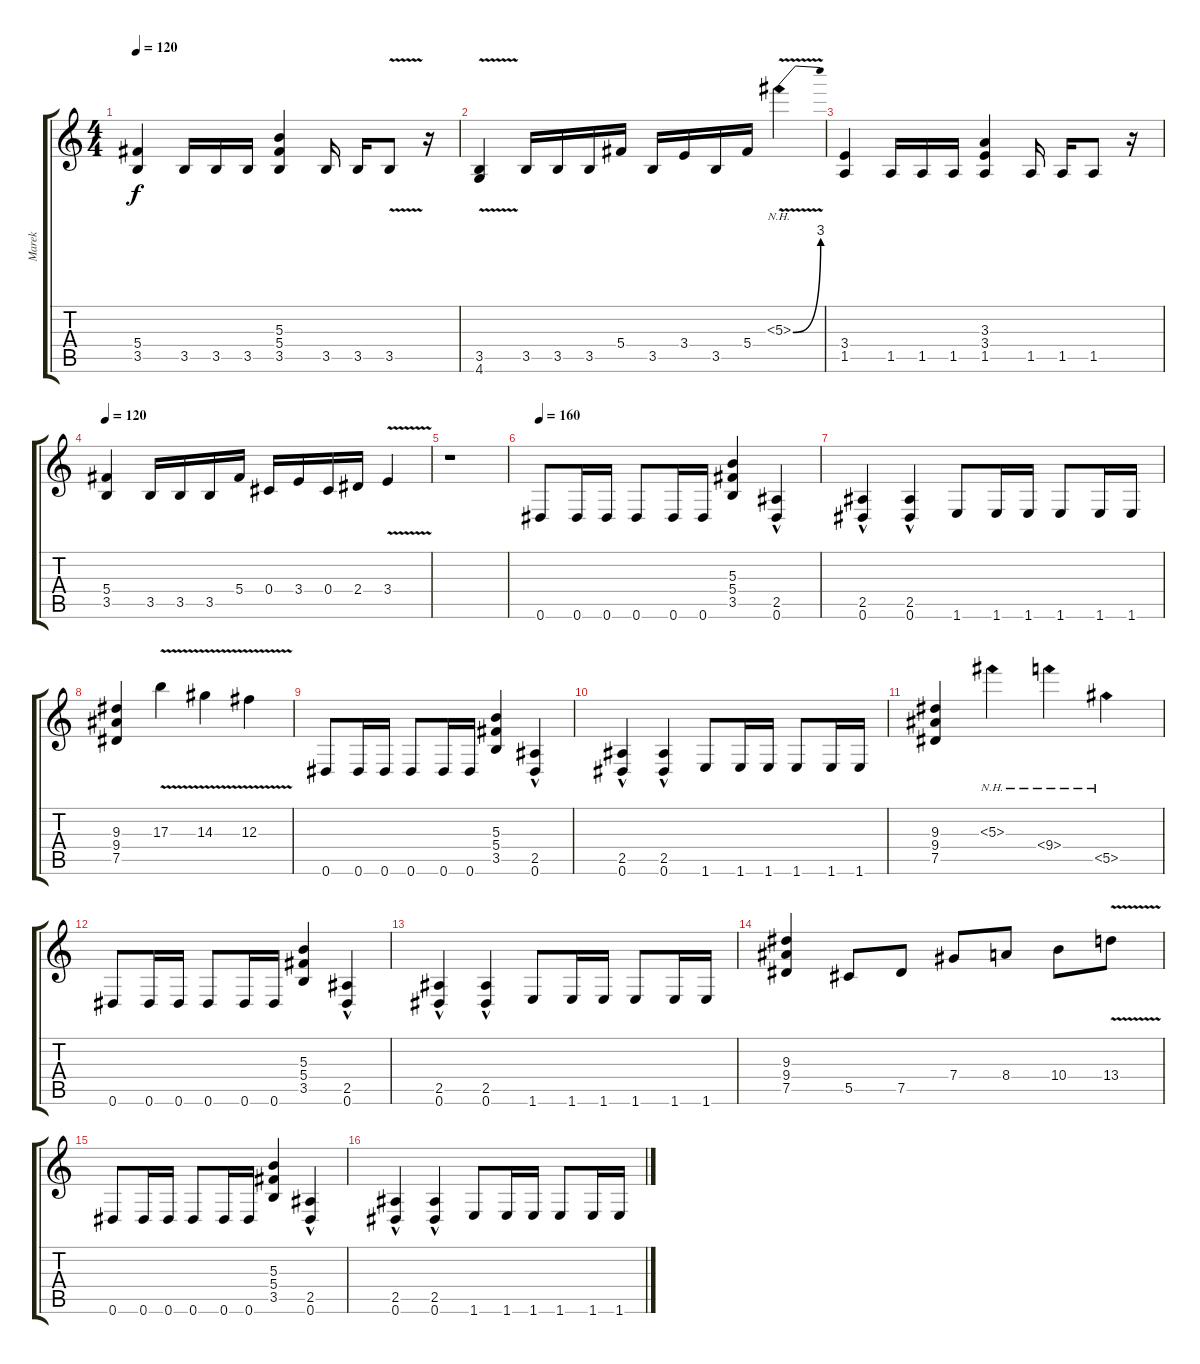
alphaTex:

\track ("Marek" "Marek") {instrument overdrivenguitar}
\staff {score tabs}
\tuning (Eb4 Bb3 Gb3 Db3 Ab2 Eb2) {hide}
\ts (4 4)
\tempo 120
\clef g2
\ks c
(5.4 3.5).4{dy f} 3.5.16 3.5.16 3.5.16 (5.3 5.4 3.5).4 3.5.16 3.5.16 3.5{v}.8 r.16 |
(3.5 4.6{v}).4 3.5.16 3.5.16 3.5.16 5.4.16 3.5.16 3.4.16 3.5.16 5.4.16 5.3{be (bend 0 0 60 12) nh v}.4 |
(3.4 1.5).4 1.5.16 1.5.16 1.5.16 (3.3 3.4 1.5).4 1.5.16 1.5.16 1.5.8 r.16 |
\tempo 120
(5.4 3.5).4 3.5.16 3.5.16 3.5.16 5.4.16 0.4.16 3.4.16 0.4.16 2.4.16 3.4{v}.4 |
r.1 |
\tempo 160
0.6.8 0.6.16 0.6.16 0.6.8 0.6.16 0.6.16 (5.3 5.4 3.5).4 (2.5{hac} 0.6{hac}).4 |
(2.5{hac} 0.6{hac}).4 (2.5 0.6{hac}).4 1.6.8 1.6.16 1.6.16 1.6.8 1.6.16 1.6.16 |
(9.3 9.4 7.5).4 17.3{v}.4 14.3{v}.4 12.3{v}.4 |
0.6.8 0.6.16 0.6.16 0.6.8 0.6.16 0.6.16 (5.3 5.4 3.5).4 (2.5{hac} 0.6{hac}).4 |
(2.5{hac} 0.6{hac}).4 (2.5 0.6{hac}).4 1.6.8 1.6.16 1.6.16 1.6.8 1.6.16 1.6.16 |
(9.3 9.4 7.5).4 5.3{nh}.4 9.4{nh}.4 5.5{nh}.4 |
0.6.8 0.6.16 0.6.16 0.6.8 0.6.16 0.6.16 (5.3 5.4 3.5).4 (2.5{hac} 0.6{hac}).4 |
(2.5{hac} 0.6{hac}).4 (2.5 0.6{hac}).4 1.6.8 1.6.16 1.6.16 1.6.8 1.6.16 1.6.16 |
(9.3 9.4 7.5).4 5.5.8 7.5.8 7.4.8 8.4.8 10.4.8 13.4{v}.8 |
0.6.8 0.6.16 0.6.16 0.6.8 0.6.16 0.6.16 (5.3 5.4 3.5).4 (2.5{hac} 0.6{hac}).4 |
(2.5{hac} 0.6{hac}).4 (2.5 0.6{hac}).4 1.6.8 1.6.16 1.6.16 1.6.8 1.6.16 1.6.16
